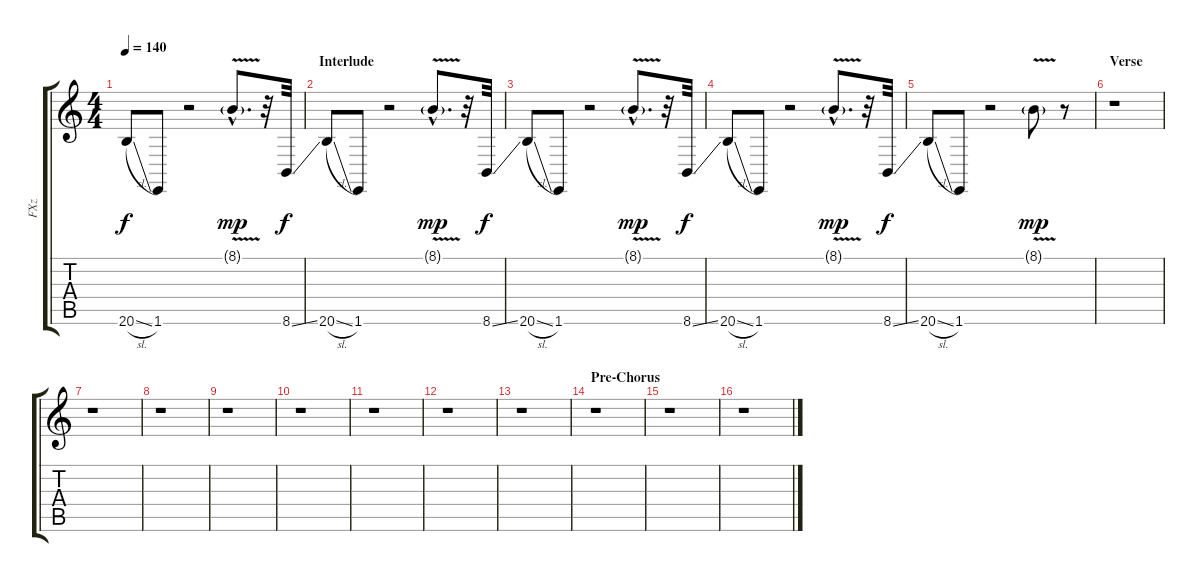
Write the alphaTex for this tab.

\track ("FXz" "FXz") {instrument lead2sawtooth}
\staff {score tabs}
\tuning (Eb4 Bb3 Gb3 Db3 Ab2 Eb2) {hide}
\ts (4 4)
\tempo 140
\clef g2
\ks c
20.6{sl}.8{dy f volume 15 balance 14} 1.6.8 r.2 8.1{v g hac}.8{d dy mp balance 8} r.32 8.6{ss}.32{dy f balance 0} |
\section ("" "Interlude")
20.6{sl}.8{balance 14} 1.6.8 r.2 8.1{v g hac}.8{d dy mp balance 8} r.32 8.6{ss}.32{dy f balance 0} |
20.6{sl}.8{balance 14} 1.6.8 r.2 8.1{v g hac}.8{d dy mp balance 8} r.32 8.6{ss}.32{dy f balance 0} |
20.6{sl}.8{balance 14} 1.6.8 r.2 8.1{v g hac}.8{d dy mp balance 8} r.32 8.6{ss}.32{dy f balance 0} |
20.6{sl}.8{balance 14} 1.6.8 r.2 8.1{v g}.8{dy mp balance 8} r.8 |
\section ("" "Verse")
r.1 |
r.1 |
r.1 |
r.1 |
r.1 |
r.1 |
r.1 |
r.1 |
\section ("" "Pre-Chorus")
r.1 |
r.1 |
r.1
